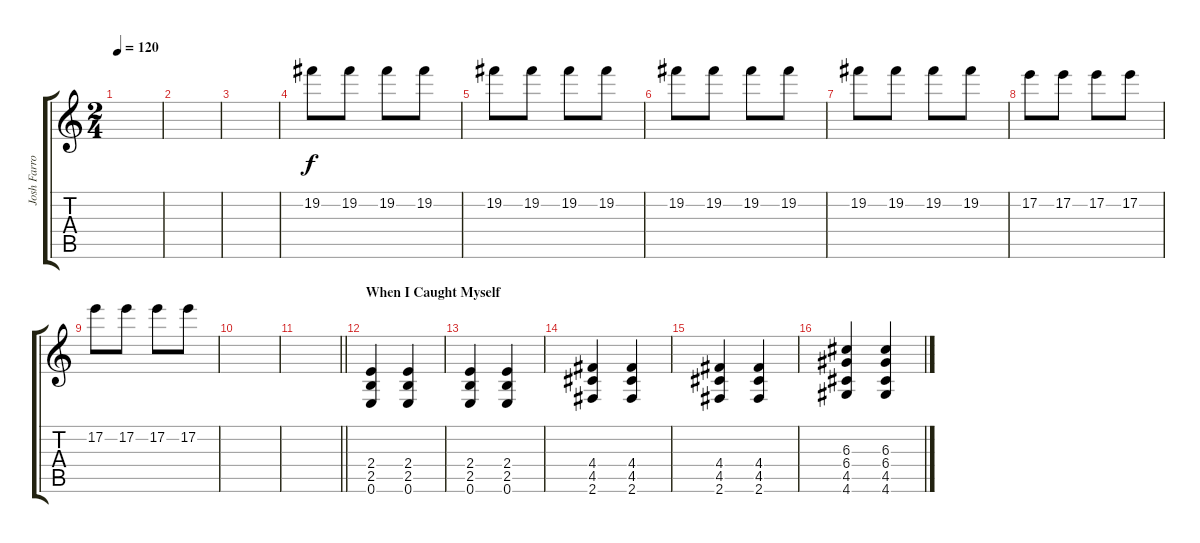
\track ("Josh Farro" "Josh Farro") {instrument electricguitarjazz}
\staff {score tabs}
\tuning (E4 B3 G3 D3 A2 E2) {hide}
\ts (2 4)
\tempo 120
\clef g2
\ks c
|
|
|
19.2.8 19.2.8 19.2.8 19.2.8 |
19.2.8 19.2.8 19.2.8 19.2.8 |
19.2.8 19.2.8 19.2.8 19.2.8 |
19.2.8 19.2.8 19.2.8 19.2.8 |
17.2.8 17.2.8 17.2.8 17.2.8 |
17.2.8 17.2.8 17.2.8 17.2.8 |
|
\barLineRight lightlight
|
\section ("" "When I Caught Myself")
(2.4 2.5 0.6).4{volume 8 instrument overdrivenguitar} (2.4 2.5 0.6).4 |
(2.4 2.5 0.6).4 (2.4 2.5 0.6).4 |
(4.4 4.5 2.6).4 (4.4 4.5 2.6).4 |
(4.4 4.5 2.6).4 (4.4 4.5 2.6).4 |
(6.3 6.4 4.5 4.6).4 (6.3 6.4 4.5 4.6).4
